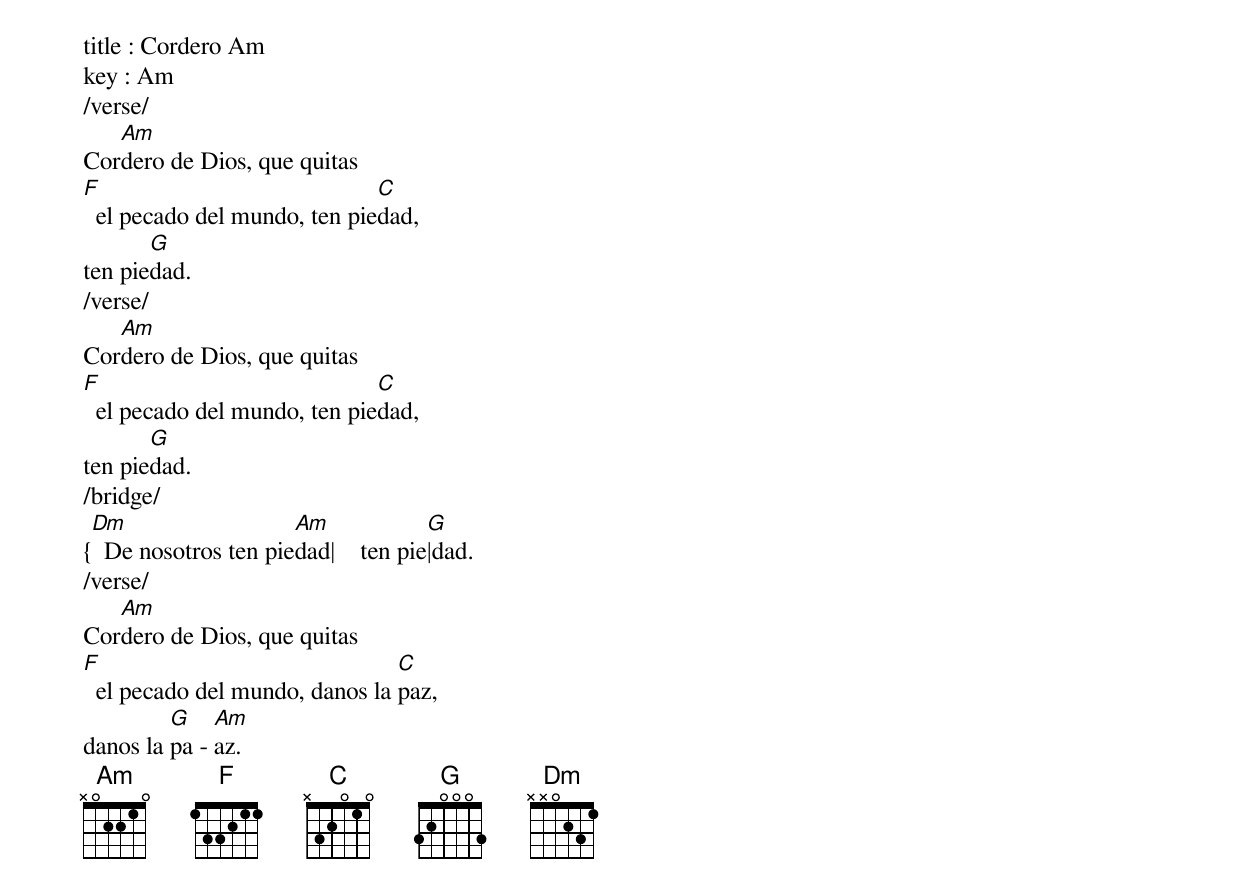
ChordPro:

title : Cordero Am
key : Am
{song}
/verse/
Cor[Am]dero de Dios, que quitas
[F]  el pecado del mundo, ten pie[C]dad,
ten pie[G]dad.
/verse/
Cor[Am]dero de Dios, que quitas
[F]  el pecado del mundo, ten pie[C]dad,
ten pie[G]dad.
/bridge/
{[Dm]  De nosotros ten pie[Am]dad|    ten pie[G]|dad.
/verse/
Cor[Am]dero de Dios, que quitas
[F]  el pecado del mundo, danos la [C]paz,
danos la [G]pa - [Am]az.
